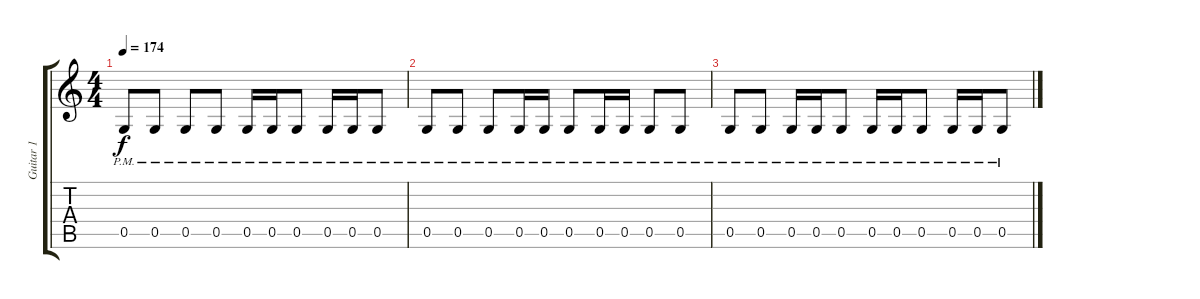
\track ("Guitar 1" "Guitar 1") {instrument acousticguitarsteel}
\staff {score tabs}
\tuning (D4 A3 F3 C3 G2 C2) {hide}
\ts (4 4)
\tempo 174
\clef g2
\ks c
0.5{pm}.8{dy f} 0.5{pm}.8 0.5{pm}.8 0.5{pm}.8 0.5{pm}.16 0.5{pm}.16 0.5{pm}.8 0.5{pm}.16 0.5{pm}.16 0.5{pm}.8 |
0.5{pm}.8{volume 0} 0.5{pm}.8 0.5{pm}.8 0.5{pm}.16 0.5{pm}.16 0.5{pm}.8 0.5{pm}.16 0.5{pm}.16 0.5{pm}.8 0.5{pm}.8 |
0.5{pm}.8 0.5{pm}.8 0.5{pm}.16 0.5{pm}.16 0.5{pm}.8 0.5{pm}.16 0.5{pm}.16 0.5{pm}.8 0.5{pm}.16 0.5{pm}.16 0.5{pm}.8
